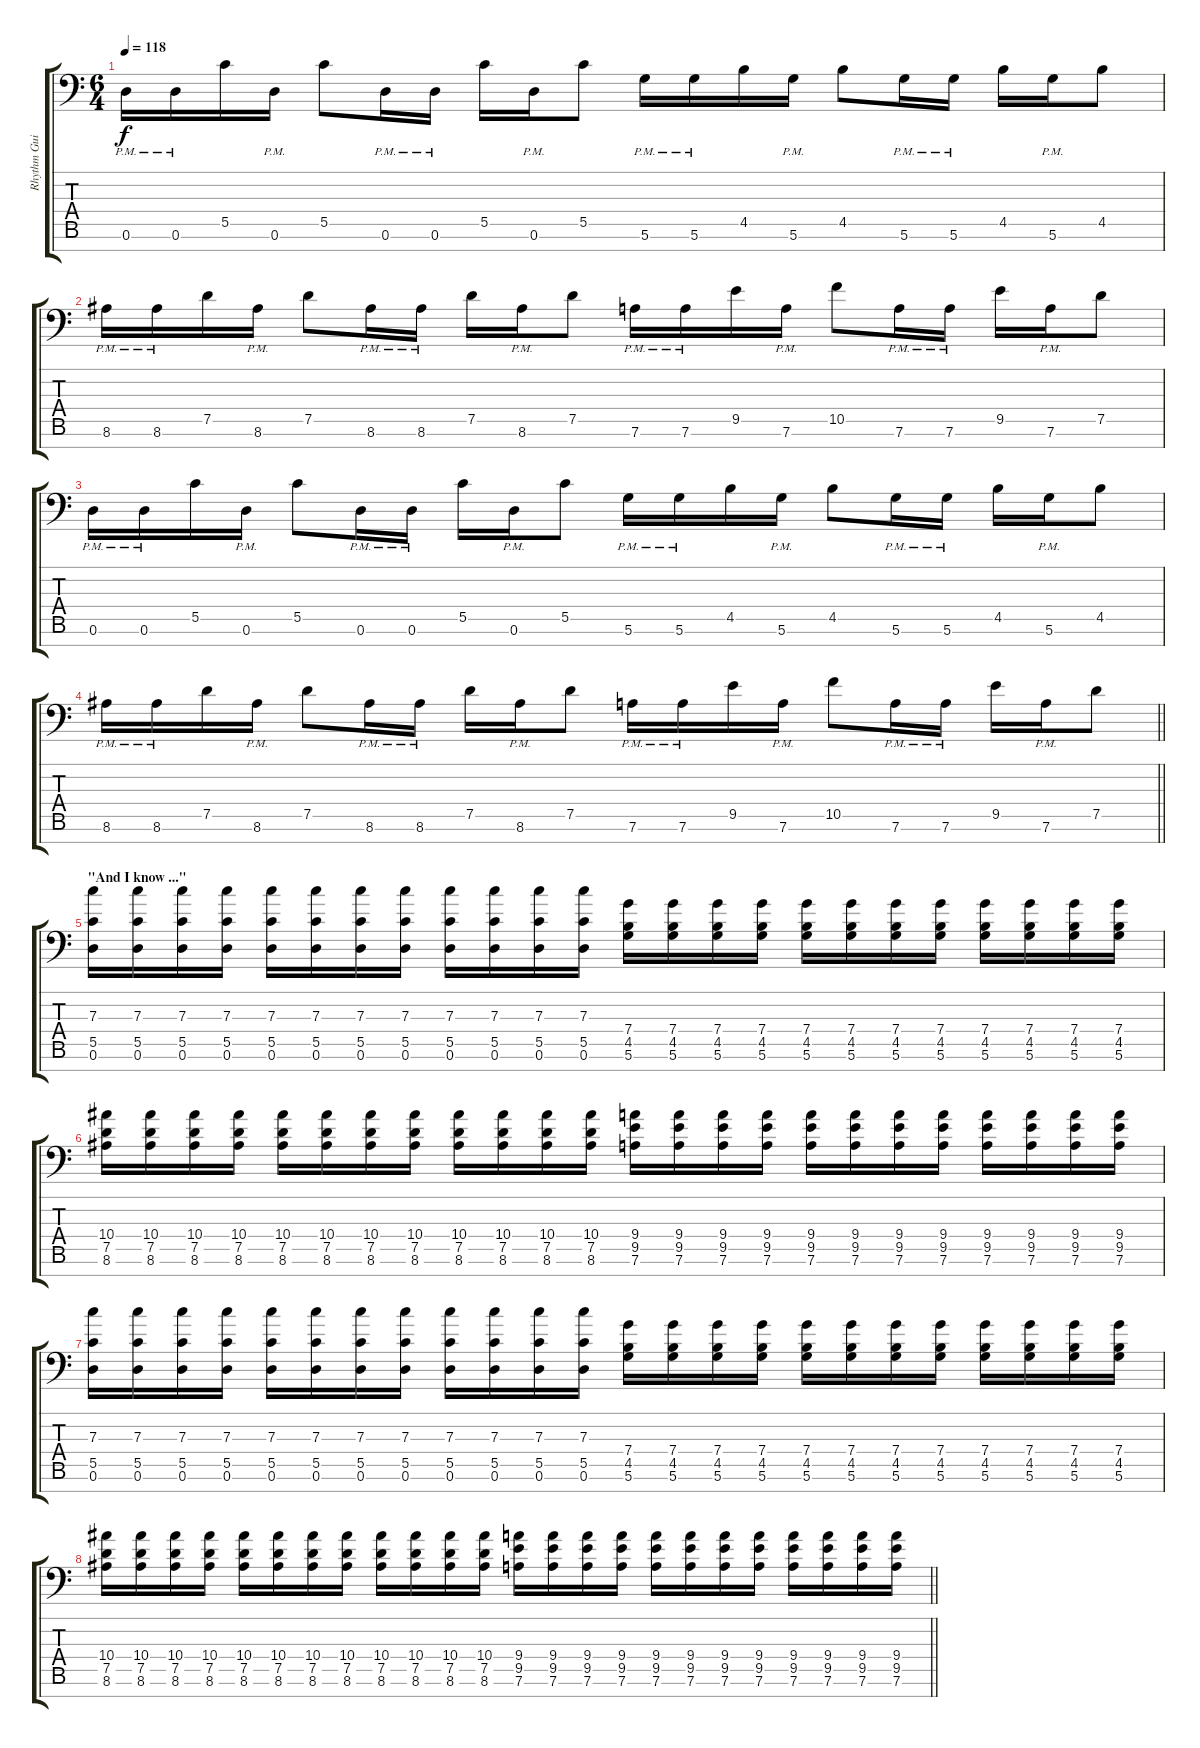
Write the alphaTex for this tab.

\track ("Rhythm Guitar" "Rhythm Gui") {instrument distortionguitar}
\staff {score tabs}
\tuning (D4 A3 F3 C3 G2 D2 A1) {hide}
\ts (6 4)
\section ("" "")
\tempo 118
\clef f4
\ks c
0.6{pm}.16{dy f} 0.6{pm}.16 5.5.16 0.6{pm}.16 5.5.8 0.6{pm}.16 0.6{pm}.16 5.5.16 0.6{pm}.16 5.5.8 5.6{pm}.16 5.6{pm}.16 4.5.16 5.6{pm}.16 4.5.8 5.6{pm}.16 5.6{pm}.16 4.5.16 5.6{pm}.16 4.5.8 |
8.6{pm}.16 8.6{pm}.16 7.5.16 8.6{pm}.16 7.5.8 8.6{pm}.16 8.6{pm}.16 7.5.16 8.6{pm}.16 7.5.8 7.6{pm}.16 7.6{pm}.16 9.5.16 7.6{pm}.16 10.5.8 7.6{pm}.16 7.6{pm}.16 9.5.16 7.6{pm}.16 7.5.8 |
0.6{pm}.16 0.6{pm}.16 5.5.16 0.6{pm}.16 5.5.8 0.6{pm}.16 0.6{pm}.16 5.5.16 0.6{pm}.16 5.5.8 5.6{pm}.16 5.6{pm}.16 4.5.16 5.6{pm}.16 4.5.8 5.6{pm}.16 5.6{pm}.16 4.5.16 5.6{pm}.16 4.5.8 |
\barLineRight lightlight
8.6{pm}.16 8.6{pm}.16 7.5.16 8.6{pm}.16 7.5.8 8.6{pm}.16 8.6{pm}.16 7.5.16 8.6{pm}.16 7.5.8 7.6{pm}.16 7.6{pm}.16 9.5.16 7.6{pm}.16 10.5.8 7.6{pm}.16 7.6{pm}.16 9.5.16 7.6{pm}.16 7.5.8 |
\section ("" "\"And I know ...\"")
(7.3 5.5 0.6).16 (7.3 5.5 0.6).16 (7.3 5.5 0.6).16 (7.3 5.5 0.6).16 (7.3 5.5 0.6).16 (7.3 5.5 0.6).16 (7.3 5.5 0.6).16 (7.3 5.5 0.6).16 (7.3 5.5 0.6).16 (7.3 5.5 0.6).16 (7.3 5.5 0.6).16 (7.3 5.5 0.6).16 (7.4 4.5 5.6).16 (7.4 4.5 5.6).16 (7.4 4.5 5.6).16 (7.4 4.5 5.6).16 (7.4 4.5 5.6).16 (7.4 4.5 5.6).16 (7.4 4.5 5.6).16 (7.4 4.5 5.6).16 (7.4 4.5 5.6).16 (7.4 4.5 5.6).16 (7.4 4.5 5.6).16 (7.4 4.5 5.6).16 |
(10.4 7.5 8.6).16 (10.4 7.5 8.6).16 (10.4 7.5 8.6).16 (10.4 7.5 8.6).16 (10.4 7.5 8.6).16 (10.4 7.5 8.6).16 (10.4 7.5 8.6).16 (10.4 7.5 8.6).16 (10.4 7.5 8.6).16 (10.4 7.5 8.6).16 (10.4 7.5 8.6).16 (10.4 7.5 8.6).16 (9.4 9.5 7.6).16 (9.4 9.5 7.6).16 (9.4 9.5 7.6).16 (9.4 9.5 7.6).16 (9.4 9.5 7.6).16 (9.4 9.5 7.6).16 (9.4 9.5 7.6).16 (9.4 9.5 7.6).16 (9.4 9.5 7.6).16 (9.4 9.5 7.6).16 (9.4 9.5 7.6).16 (9.4 9.5 7.6).16 |
(7.3 5.5 0.6).16 (7.3 5.5 0.6).16 (7.3 5.5 0.6).16 (7.3 5.5 0.6).16 (7.3 5.5 0.6).16 (7.3 5.5 0.6).16 (7.3 5.5 0.6).16 (7.3 5.5 0.6).16 (7.3 5.5 0.6).16 (7.3 5.5 0.6).16 (7.3 5.5 0.6).16 (7.3 5.5 0.6).16 (7.4 4.5 5.6).16 (7.4 4.5 5.6).16 (7.4 4.5 5.6).16 (7.4 4.5 5.6).16 (7.4 4.5 5.6).16 (7.4 4.5 5.6).16 (7.4 4.5 5.6).16 (7.4 4.5 5.6).16 (7.4 4.5 5.6).16 (7.4 4.5 5.6).16 (7.4 4.5 5.6).16 (7.4 4.5 5.6).16 |
\barLineRight lightlight
(10.4 7.5 8.6).16 (10.4 7.5 8.6).16 (10.4 7.5 8.6).16 (10.4 7.5 8.6).16 (10.4 7.5 8.6).16 (10.4 7.5 8.6).16 (10.4 7.5 8.6).16 (10.4 7.5 8.6).16 (10.4 7.5 8.6).16 (10.4 7.5 8.6).16 (10.4 7.5 8.6).16 (10.4 7.5 8.6).16 (9.4 9.5 7.6).16 (9.4 9.5 7.6).16 (9.4 9.5 7.6).16 (9.4 9.5 7.6).16 (9.4 9.5 7.6).16 (9.4 9.5 7.6).16 (9.4 9.5 7.6).16 (9.4 9.5 7.6).16 (9.4 9.5 7.6).16 (9.4 9.5 7.6).16 (9.4 9.5 7.6).16 (9.4 9.5 7.6).16
